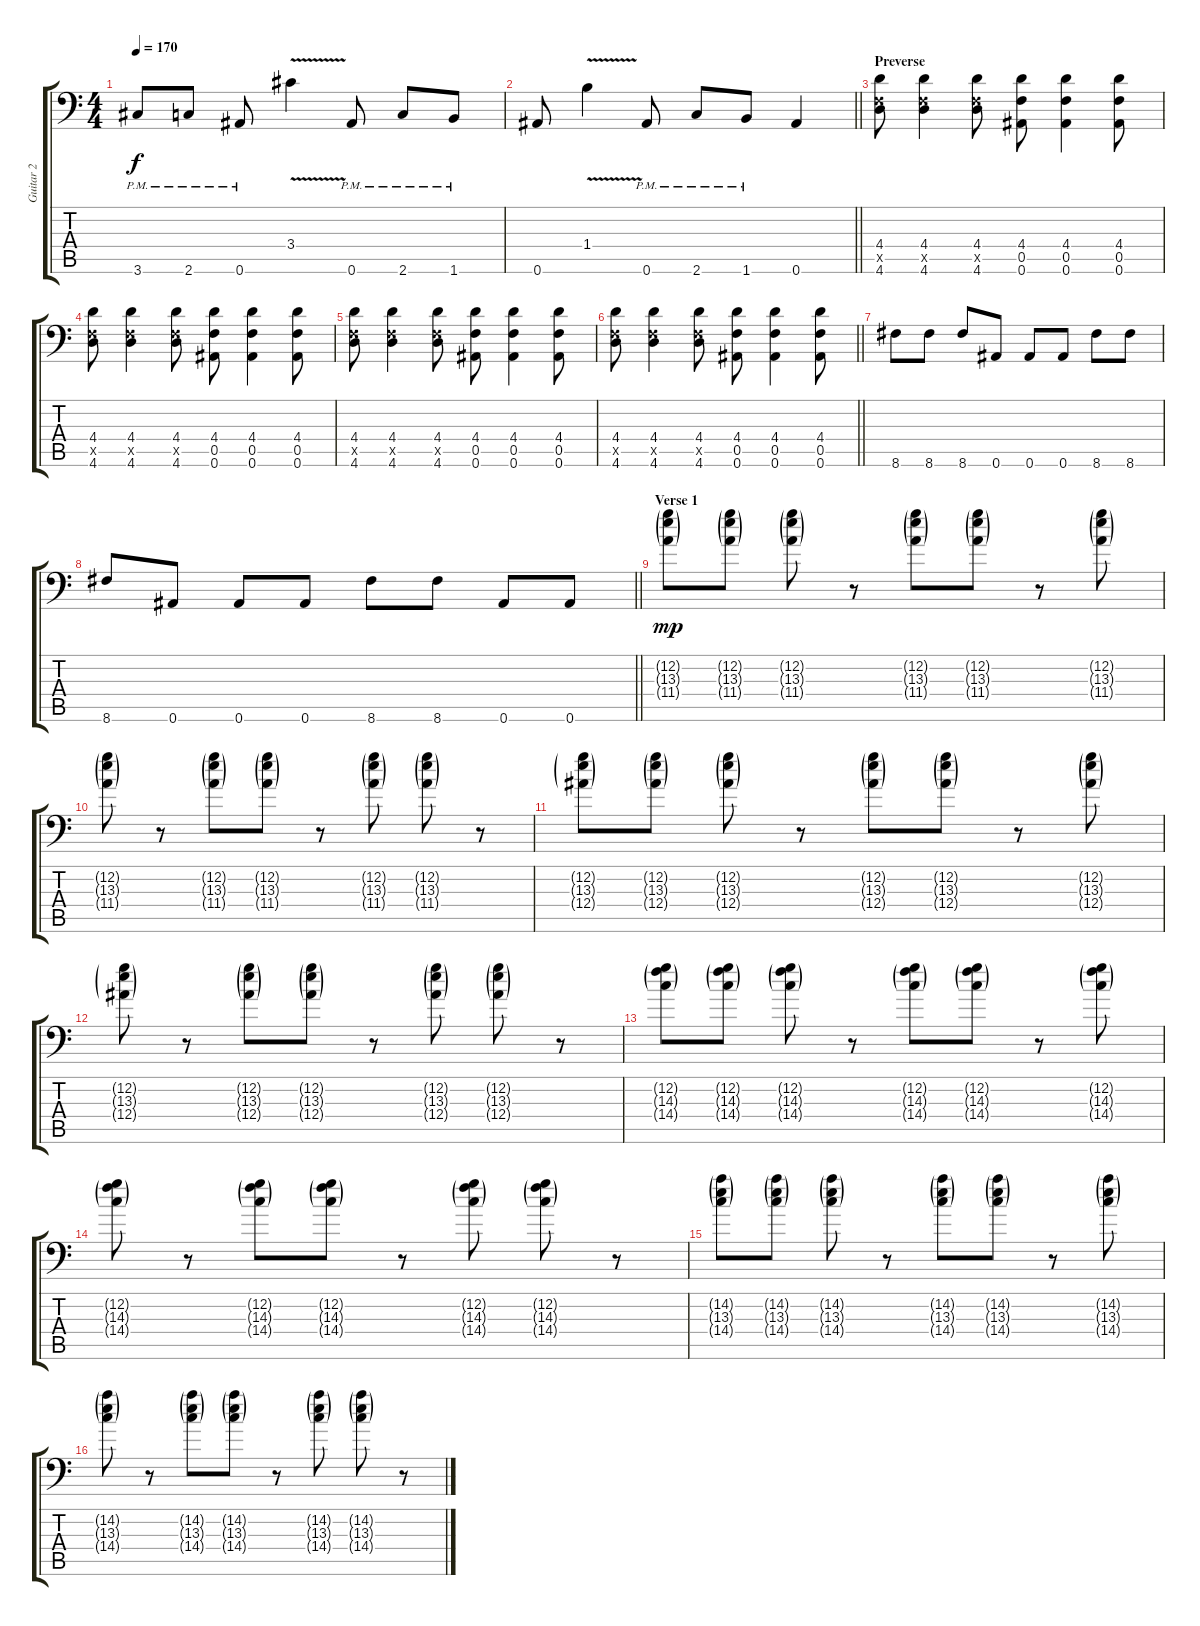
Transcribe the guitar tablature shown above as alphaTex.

\track ("Guitar 2" "Guitar 2") {instrument distortionguitar}
\staff {score tabs}
\tuning (C4 G3 Eb3 Bb2 F2 Bb1) {hide}
\ts (4 4)
\section ("" "")
\tempo 170
\clef f4
\ks c
3.6{pm}.8{dy f} 2.6{pm}.8 0.6{pm}.8 3.4{v}.4 0.6{pm}.8 2.6{pm}.8 1.6{pm}.8 |
\barLineRight lightlight
0.6.8 1.4{v}.4 0.6{pm}.8 2.6{pm}.8 1.6{pm}.8 0.6.4 |
\section ("" "Preverse")
(4.4 0.5{x} 4.6).8 (4.4 0.5{x} 4.6).4 (4.4 0.5{x} 4.6).8 (4.4 0.5 0.6).8 (4.4 0.5 0.6).4 (4.4 0.5 0.6).8 |
(4.4 0.5{x} 4.6).8 (4.4 0.5{x} 4.6).4 (4.4 0.5{x} 4.6).8 (4.4 0.5 0.6).8 (4.4 0.5 0.6).4 (4.4 0.5 0.6).8 |
(4.4 0.5{x} 4.6).8 (4.4 0.5{x} 4.6).4 (4.4 0.5{x} 4.6).8 (4.4 0.5 0.6).8 (4.4 0.5 0.6).4 (4.4 0.5 0.6).8 |
\barLineRight lightlight
(4.4 0.5{x} 4.6).8 (4.4 0.5{x} 4.6).4 (4.4 0.5{x} 4.6).8 (4.4 0.5 0.6).8 (4.4 0.5 0.6).4 (4.4 0.5 0.6).8 |
\section ("" "")
8.6.8 8.6.8 8.6.8 0.6.8 0.6.8 0.6.8 8.6.8 8.6.8 |
\barLineRight lightlight
8.6.8 0.6.8 0.6.8 0.6.8 8.6.8 8.6.8 0.6.8 0.6.8 |
\section ("" "Verse 1")
(12.2{g} 13.3{g} 11.4{g}).8{dy mp instrument electricguitarjazz} (12.2{g} 13.3{g} 11.4{g}).8 (12.2{g} 13.3{g} 11.4{g}).8 r.8 (12.2{g} 13.3{g} 11.4{g}).8 (12.2{g} 13.3{g} 11.4{g}).8 r.8 (12.2{g} 13.3{g} 11.4{g}).8 |
(12.2{g} 13.3{g} 11.4{g}).8 r.8 (12.2{g} 13.3{g} 11.4{g}).8 (12.2{g} 13.3{g} 11.4{g}).8 r.8 (12.2{g} 13.3{g} 11.4{g}).8 (12.2{g} 13.3{g} 11.4{g}).8 r.8 |
(12.2{g} 13.3{g} 12.4{g}).8 (12.2{g} 13.3{g} 12.4{g}).8 (12.2{g} 13.3{g} 12.4{g}).8 r.8 (12.2{g} 13.3{g} 12.4{g}).8 (12.2{g} 13.3{g} 12.4{g}).8 r.8 (12.2{g} 13.3{g} 12.4{g}).8 |
(12.2{g} 13.3{g} 12.4{g}).8 r.8 (12.2{g} 13.3{g} 12.4{g}).8 (12.2{g} 13.3{g} 12.4{g}).8 r.8 (12.2{g} 13.3{g} 12.4{g}).8 (12.2{g} 13.3{g} 12.4{g}).8 r.8 |
(12.2{g} 14.3{g} 14.4{g}).8 (12.2{g} 14.3{g} 14.4{g}).8 (12.2{g} 14.3{g} 14.4{g}).8 r.8 (12.2{g} 14.3{g} 14.4{g}).8 (12.2{g} 14.3{g} 14.4{g}).8 r.8 (12.2{g} 14.3{g} 14.4{g}).8 |
(12.2{g} 14.3{g} 14.4{g}).8 r.8 (12.2{g} 14.3{g} 14.4{g}).8 (12.2{g} 14.3{g} 14.4{g}).8 r.8 (12.2{g} 14.3{g} 14.4{g}).8 (12.2{g} 14.3{g} 14.4{g}).8 r.8 |
(14.2{g} 13.3{g} 14.4{g}).8 (14.2{g} 13.3{g} 14.4{g}).8 (14.2{g} 13.3{g} 14.4{g}).8 r.8 (14.2{g} 13.3{g} 14.4{g}).8 (14.2{g} 13.3{g} 14.4{g}).8 r.8 (14.2{g} 13.3{g} 14.4{g}).8 |
(14.2{g} 13.3{g} 14.4{g}).8 r.8 (14.2{g} 13.3{g} 14.4{g}).8 (14.2{g} 13.3{g} 14.4{g}).8 r.8 (14.2{g} 13.3{g} 14.4{g}).8 (14.2{g} 13.3{g} 14.4{g}).8 r.8
